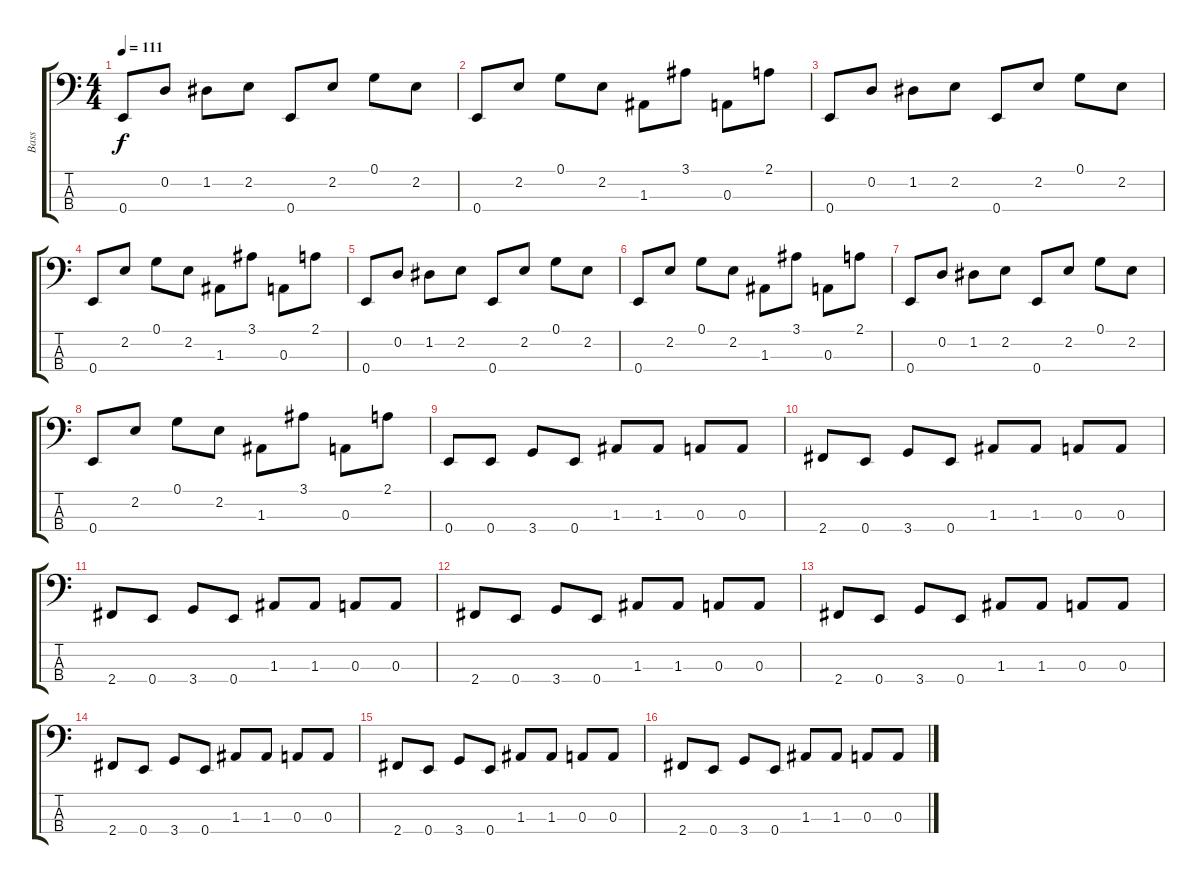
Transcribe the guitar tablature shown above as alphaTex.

\track ("Bass" "Bass") {instrument electricbassfinger}
\staff {score tabs}
\tuning (G2 D2 A1 E1) {hide}
\ts (4 4)
\tempo 111
\clef f4
\ks c
0.4.8{dy f} 0.2.8 1.2.8 2.2.8 0.4.8 2.2.8 0.1.8 2.2.8 |
0.4.8 2.2.8 0.1.8 2.2.8 1.3.8 3.1.8 0.3.8 2.1.8 |
0.4.8 0.2.8 1.2.8 2.2.8 0.4.8 2.2.8 0.1.8 2.2.8 |
0.4.8 2.2.8 0.1.8 2.2.8 1.3.8 3.1.8 0.3.8 2.1.8 |
0.4.8 0.2.8 1.2.8 2.2.8 0.4.8 2.2.8 0.1.8 2.2.8 |
0.4.8 2.2.8 0.1.8 2.2.8 1.3.8 3.1.8 0.3.8 2.1.8 |
0.4.8 0.2.8 1.2.8 2.2.8 0.4.8 2.2.8 0.1.8 2.2.8 |
0.4.8 2.2.8 0.1.8 2.2.8 1.3.8 3.1.8 0.3.8 2.1.8 |
0.4.8 0.4.8 3.4.8 0.4.8 1.3.8 1.3.8 0.3.8 0.3.8 |
2.4.8 0.4.8 3.4.8 0.4.8 1.3.8 1.3.8 0.3.8 0.3.8 |
2.4.8 0.4.8 3.4.8 0.4.8 1.3.8 1.3.8 0.3.8 0.3.8 |
2.4.8 0.4.8 3.4.8 0.4.8 1.3.8 1.3.8 0.3.8 0.3.8 |
2.4.8 0.4.8 3.4.8 0.4.8 1.3.8 1.3.8 0.3.8 0.3.8 |
2.4.8 0.4.8 3.4.8 0.4.8 1.3.8 1.3.8 0.3.8 0.3.8 |
2.4.8 0.4.8 3.4.8 0.4.8 1.3.8 1.3.8 0.3.8 0.3.8 |
2.4.8 0.4.8 3.4.8 0.4.8 1.3.8 1.3.8 0.3.8 0.3.8
